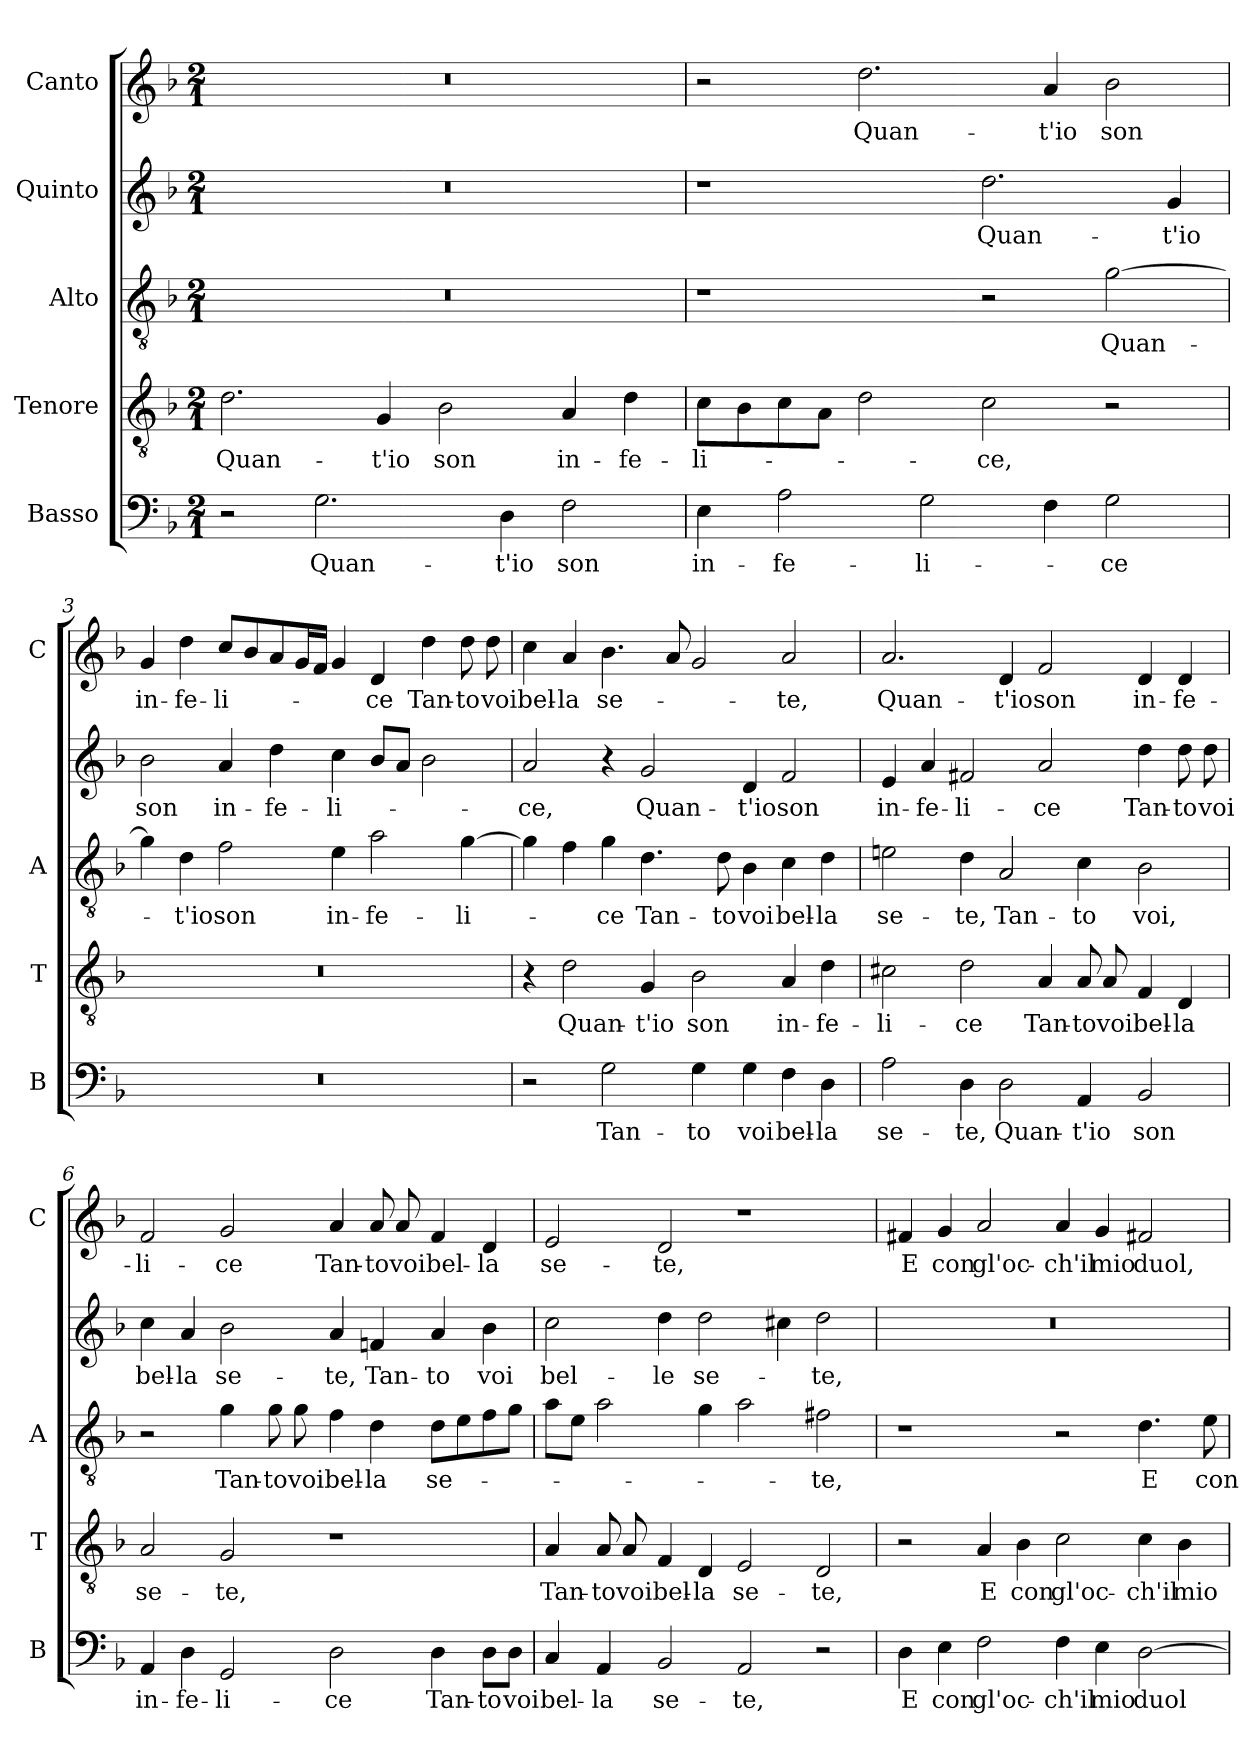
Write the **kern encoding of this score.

**kern	**text	**kern	**text	**kern	**text	**kern	**text	**kern	**text
*part5	*part5	*part4	*part4	*part3	*part3	*part2	*part2	*part1	*part1
*staff5	*staff5	*staff4	*staff4	*staff3	*staff3	*staff2	*staff2	*staff1	*staff1
*I"Basso	*	*I"Tenore	*	*I"Alto	*	*I"Quinto	*	*I"Canto	*
*I'B	*	*I'T	*	*I'A	*	*	*	*I'C	*
*clefF4	*	*clefGv2	*	*clefGv2	*	*clefG2	*	*clefG2	*
*k[b-]	*	*k[b-]	*	*k[b-]	*	*k[b-]	*	*k[b-]	*
*d:	*	*d:	*	*d:	*	*d:	*	*d:	*
*M2/1	*	*M2/1	*	*M2/1	*	*M2/1	*	*M2/1	*
=1	=1	=1	=1	=1	=1	=1	=1	=1	=1
2r	.	2.d	Quan-	0r	.	0r	.	0r	.
2.G	Quan-	.	.	.	.	.	.	.	.
.	.	4G	-t'io	.	.	.	.	.	.
.	.	2B-	son	.	.	.	.	.	.
4D	-t'io	.	.	.	.	.	.	.	.
2F	son	4A	in-	.	.	.	.	.	.
.	.	4d	-fe-	.	.	.	.	.	.
=2	=2	=2	=2	=2	=2	=2	=2	=2	=2
4E	in-	8cL	-li-	1r	.	1r	.	2r	.
.	.	8B-	.	.	.	.	.	.	.
2A	-fe-	8c	.	.	.	.	.	.	.
.	.	8AJ	.	.	.	.	.	.	.
.	.	2d	.	.	.	.	.	2.dd	Quan-
2G	-li-	.	.	.	.	.	.	.	.
.	.	2c	-ce,	2r	.	2.dd	Quan-	.	.
4F	.	.	.	.	.	.	.	4a	-t'io
2G	-ce	2r	.	[2g	Quan-	.	.	2b-	son
.	.	.	.	.	.	4g	-t'io	.	.
=3	=3	=3	=3	=3	=3	=3	=3	=3	=3
0r	.	0r	.	4g]	.	2b-	son	4g	in-
.	.	.	.	4d	-t'io	.	.	4dd	-fe-
.	.	.	.	2f	son	4a	in-	8ccL	-li-
.	.	.	.	.	.	.	.	8b-	.
.	.	.	.	.	.	4dd	-fe-	8a	.
.	.	.	.	.	.	.	.	16gL	.
.	.	.	.	.	.	.	.	16fJJ	.
.	.	.	.	4e	in-	4cc	-li-	4g	.
.	.	.	.	2a	-fe-	8b-L	.	4d	-ce
.	.	.	.	.	.	8aJ	.	.	.
.	.	.	.	.	.	2b-	.	4dd	Tan-
.	.	.	.	[4g	-li-	.	.	8dd	-to
.	.	.	.	.	.	.	.	8dd	voi
=4	=4	=4	=4	=4	=4	=4	=4	=4	=4
2r	.	4r	.	4g]	.	2a	-ce,	4cc	bel-
.	.	2d	Quan-	4f	.	.	.	4a	-la
2G	Tan-	.	.	4g	-ce	4r	.	4.b-	se-
.	.	4G	-t'io	4.d	Tan-	2g	Quan-	.	.
.	.	.	.	.	.	.	.	8a	.
4G	-to	2B-	son	.	.	.	.	2g	.
.	.	.	.	8d	-to	.	.	.	.
4G	voi	.	.	4B-	voi	4d	-t'io	.	.
4F	bel-	4A	in-	4c	bel-	2f	son	2a	-te,
4D	-la	4d	-fe-	4d	-la	.	.	.	.
=5	=5	=5	=5	=5	=5	=5	=5	=5	=5
2A	se-	2c#X	-li-	2en	se-	4e	in-	2.a	Quan-
.	.	.	.	.	.	4a	-fe-	.	.
4D	-te,	2d	-ce	4d	-te,	2f#X	-li-	.	.
2D	Quan-	.	.	2A	Tan-	.	.	4d	-t'io
.	.	4A	Tan-	.	.	2a	-ce	2f	son
4AA	-t'io	8A	-to	4c	-to	.	.	.	.
.	.	8A	voi	.	.	.	.	.	.
2BB-	son	4F	bel-	2B-	voi,	4dd	Tan-	4d	in-
.	.	4D	-la	.	.	8dd	-to	4d	-fe-
.	.	.	.	.	.	8dd	voi	.	.
=6	=6	=6	=6	=6	=6	=6	=6	=6	=6
4AA	in-	2A	se-	2r	.	4cc	bel-	2f	-li-
4D	-fe-	.	.	.	.	4a	-la	.	.
2GG	-li-	2G	-te,	4g	Tan-	2b-	se-	2g	-ce
.	.	.	.	8g	-to	.	.	.	.
.	.	.	.	8g	voi	.	.	.	.
2D	-ce	1r	.	4f	bel-	4a	-te,	4a	Tan-
.	.	.	.	4d	-la	4fn	Tan-	8a	-to
.	.	.	.	.	.	.	.	8a	voi
4D	Tan-	.	.	8dL	se-	4a	-to	4f	bel-
.	.	.	.	8e	.	.	.	.	.
8D\L	-to	.	.	8f	.	4b-	voi	4d	-la
8D\J	voi	.	.	8gJ	.	.	.	.	.
=7	=7	=7	=7	=7	=7	=7	=7	=7	=7
4C	bel-	4A	Tan-	8aL	.	2cc	bel-	2e	se-
.	.	.	.	8eJ	.	.	.	.	.
4AA	-la	8A	-to	2a	.	.	.	.	.
.	.	8A	voi	.	.	.	.	.	.
2BB-	se-	4F	bel-	.	.	4dd	-le	2d	-te,
.	.	4D	-la	4g	.	2dd	se-	.	.
2AA	-te,	2E	se-	2a	.	.	.	1r	.
.	.	.	.	.	.	4cc#X	.	.	.
2r	.	2D	-te,	2f#X	-te,	2dd	-te,	.	.
=8	=8	=8	=8	=8	=8	=8	=8	=8	=8
4D	E	2r	.	1r	.	0r	.	4f#X	E
4E	con	.	.	.	.	.	.	4g	con
2F	gl'oc-	4A	E	.	.	.	.	2a	gl'oc-
.	.	4B-	con	.	.	.	.	.	.
4F	-ch'il	2c	gl'oc-	2r	.	.	.	4a	-ch'il
4E	mio	.	.	.	.	.	.	4g	mio
[2D	duol	4c	-ch'il	4.d	E	.	.	2f#X	duol,
.	.	4B-	mio	.	.	.	.	.	.
.	.	.	.	8e	con	.	.	.	.
=	=	=	=	=	=	=	=	=	=
*-	*-	*-	*-	*-	*-	*-	*-	*-	*-
